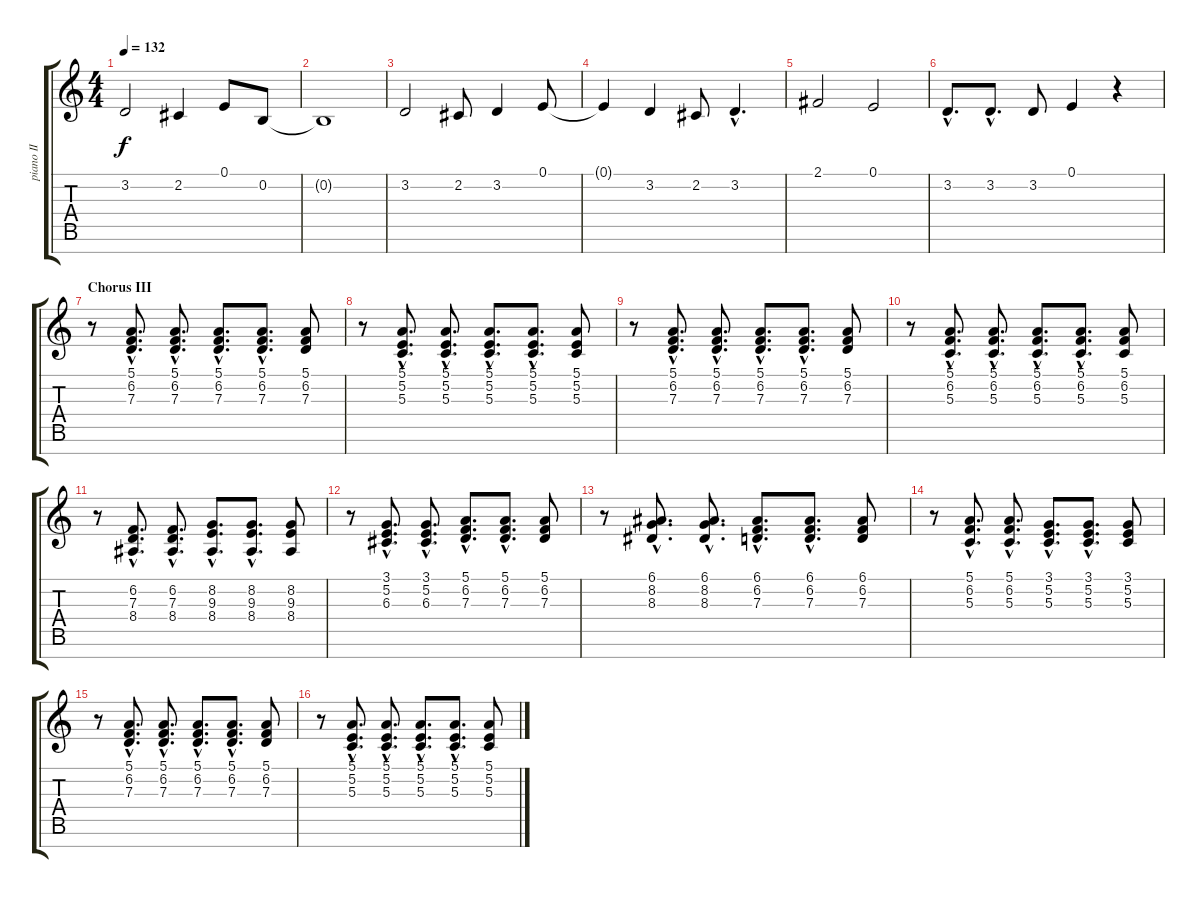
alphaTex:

\track ("piano II" "piano II") {instrument honkytonkpiano}
\staff {score tabs}
\tuning (E4 B3 G3 D3 A2 E2 B1) {hide}
\ts (4 4)
\tempo 132
\clef g2
\ks c
3.2.2{dy f} 2.2.4 0.1.8 0.2.8 |
0.2{t}.1 |
3.2.2 2.2.8 3.2.4 0.1.8 |
0.1{t}.4 3.2.4 2.2.8 3.2{hac}.4{d} |
2.1.2 0.1.2 |
3.2{hac}.8{d} 3.2{hac}.8{d} 3.2.8 0.1.4 r.4 |
\section ("" "Chorus III")
r.8 (5.1{hac} 6.2{hac} 7.3{hac}).8{d} (5.1{hac} 6.2{hac} 7.3{hac}).8{d} (5.1{hac} 6.2{hac} 7.3{hac}).8{d} (5.1{hac} 6.2{hac} 7.3{hac}).8{d} (5.1 6.2 7.3).8 |
r.8 (5.1{hac} 5.2{hac} 5.3{hac}).8{d} (5.1{hac} 5.2{hac} 5.3{hac}).8{d} (5.1{hac} 5.2{hac} 5.3{hac}).8{d} (5.1{hac} 5.2{hac} 5.3{hac}).8{d} (5.1 5.2 5.3).8 |
r.8 (5.1{hac} 6.2{hac} 7.3{hac}).8{d} (5.1{hac} 6.2{hac} 7.3{hac}).8{d} (5.1{hac} 6.2{hac} 7.3{hac}).8{d} (5.1{hac} 6.2{hac} 7.3{hac}).8{d} (5.1 6.2 7.3).8 |
r.8 (5.1{hac} 6.2{hac} 5.3{hac}).8{d} (5.1{hac} 6.2{hac} 5.3{hac}).8{d} (5.1{hac} 6.2{hac} 5.3{hac}).8{d} (5.1{hac} 6.2{hac} 5.3{hac}).8{d} (5.1 6.2 5.3).8 |
r.8 (6.2{hac} 7.3{hac} 8.4{hac}).8{d} (6.2{hac} 7.3{hac} 8.4{hac}).8{d} (8.2{hac} 9.3{hac} 8.4{hac}).8{d} (8.2{hac} 9.3{hac} 8.4{hac}).8{d} (8.2 9.3 8.4).8 |
r.8 (3.1{hac} 5.2{hac} 6.3{hac}).8{d} (3.1{hac} 5.2{hac} 6.3{hac}).8{d} (5.1{hac} 6.2{hac} 7.3{hac}).8{d} (5.1{hac} 6.2{hac} 7.3{hac}).8{d} (5.1 6.2 7.3).8 |
r.8 (6.1{hac} 8.2{hac} 8.3{hac}).8{d} (6.1{hac} 8.2{hac} 8.3{hac}).8{d} (6.1{hac} 6.2{hac} 7.3{hac}).8{d} (6.1{hac} 6.2{hac} 7.3{hac}).8{d} (6.1 6.2 7.3).8 |
r.8 (5.1{hac} 6.2{hac} 5.3{hac}).8{d} (5.1{hac} 6.2{hac} 5.3{hac}).8{d} (3.1{hac} 5.2{hac} 5.3{hac}).8{d} (3.1{hac} 5.2{hac} 5.3{hac}).8{d} (3.1 5.2 5.3).8 |
r.8 (5.1{hac} 6.2{hac} 7.3{hac}).8{d} (5.1{hac} 6.2{hac} 7.3{hac}).8{d} (5.1{hac} 6.2{hac} 7.3{hac}).8{d} (5.1{hac} 6.2{hac} 7.3{hac}).8{d} (5.1 6.2 7.3).8 |
r.8 (5.1{hac} 5.2{hac} 5.3{hac}).8{d} (5.1{hac} 5.2{hac} 5.3{hac}).8{d} (5.1{hac} 5.2{hac} 5.3{hac}).8{d} (5.1{hac} 5.2{hac} 5.3{hac}).8{d} (5.1 5.2 5.3).8
